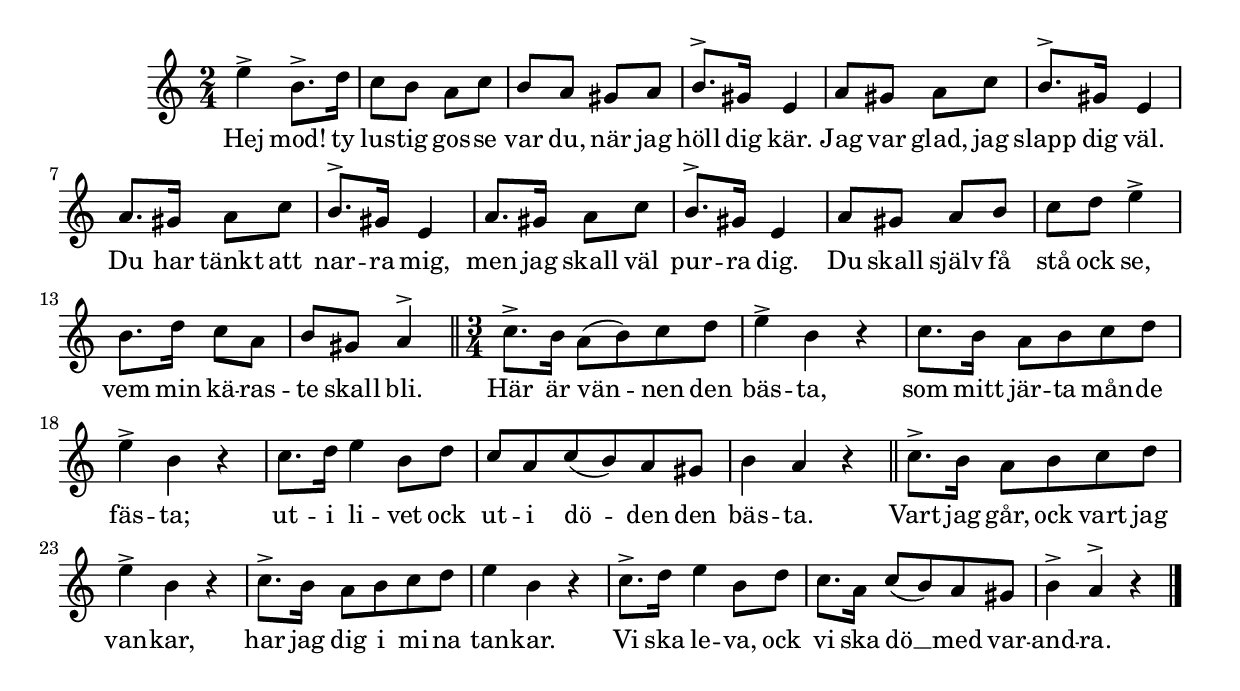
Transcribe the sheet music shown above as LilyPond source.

{
\time 2/4
\key a \minor

 e''4^> b'8.^> d''16  | 
 c''8 b' a' c''  | 
 b' a' gis' a'  | 
 b'8.^> gis'16 e'4  | 
 a'8 gis' a' c''  | 
 b'8.^> gis'16 e'4  | 
 a'8. gis'16 a'8 c''  | 
 b'8.^> gis'16 e'4  | 
 a'8. gis'16 a'8 c''  | 
 b'8.^> gis'16 e'4  | 
 a'8 gis' a' b' c'' d'' e''4^>  | 
 b'8. d''16 c''8 a'  | 
 b' gis' a'4^> \bar "||" |
  
 
\time 3/4
 c''8.^> b'16 a'8-( b'-) c'' d''  | 
 e''4^> b' r  | 
 c''8. b'16 a'8 b' c'' d''  | 
 e''4^> b' r  | 
 c''8. d''16 e''4 b'8 d''  | 
 c'' a' c''-( b'-) a' gis'  | 
 b'4 a' r \bar "||" |
 c''8.^> b'16 a'8 b' c'' d''  | 
 e''4^> b' r  | 
 c''8.^> b'16 a'8 b' c'' d''  | 
 e''4 b' r  | 
 c''8.^> d''16 e''4 b'8 d''  | 
 c''8. a'16 c''8-( b'-) a' gis'  | 
 b'4^> a'^> r  \bar "|."
 }
 \addlyrics {
     Hej mod! ty lus -- tig gos -- se var du, när jag höll dig kär.
     Jag var glad, jag slapp dig väl. Du har tänkt att nar -- ra mig,
     men jag skall väl pur -- ra dig. Du skall själv få stå ock se,
     vem min kä -- ras -- te skall bli.
     Här är vän --  -- nen den bäs -- ta,
     som mitt jär -- ta mån -- de fäs -- ta; ut -- i li -- vet ock
     ut -- i dö --  -- den den bäs -- ta. Vart jag går, ock vart jag
     van -- kar, har jag dig i mi -- na tan -- kar. Vi ska le -- va, ock
     vi ska dö __ med var -- and -- ra.
}
